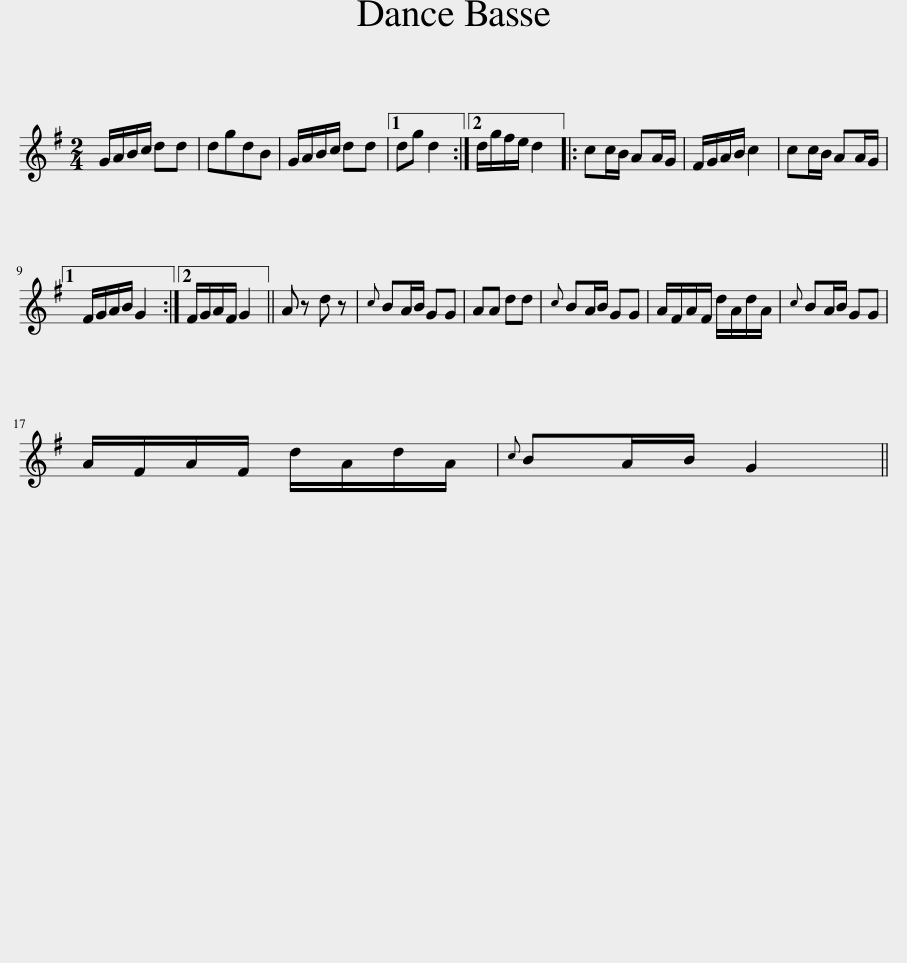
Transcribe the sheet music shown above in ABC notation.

X:1
L:1/8
M:2/4
I:linebreak $
K:G
V:1 treble
V:1
 G/A/B/c/ dd | dgdB | G/A/B/c/ dd |1 dg d2 :|2 d/g/f/e/ d2 |: %5
 cc/B/ AA/G/ | F/G/A/B/ c2 | cc/B/ AA/G/ |1$ F/G/A/B/ G2 :|2 F/G/A/F/ G2 || %10
 A z d z |{c} BA/B/ GG | AA dd |{c} BA/B/ GG | A/F/A/F/ d/A/d/A/ | %15
{c} BA/B/ GG |$ A/F/A/F/ d/A/d/A/ |{c} BA/B/ G2 || %18
